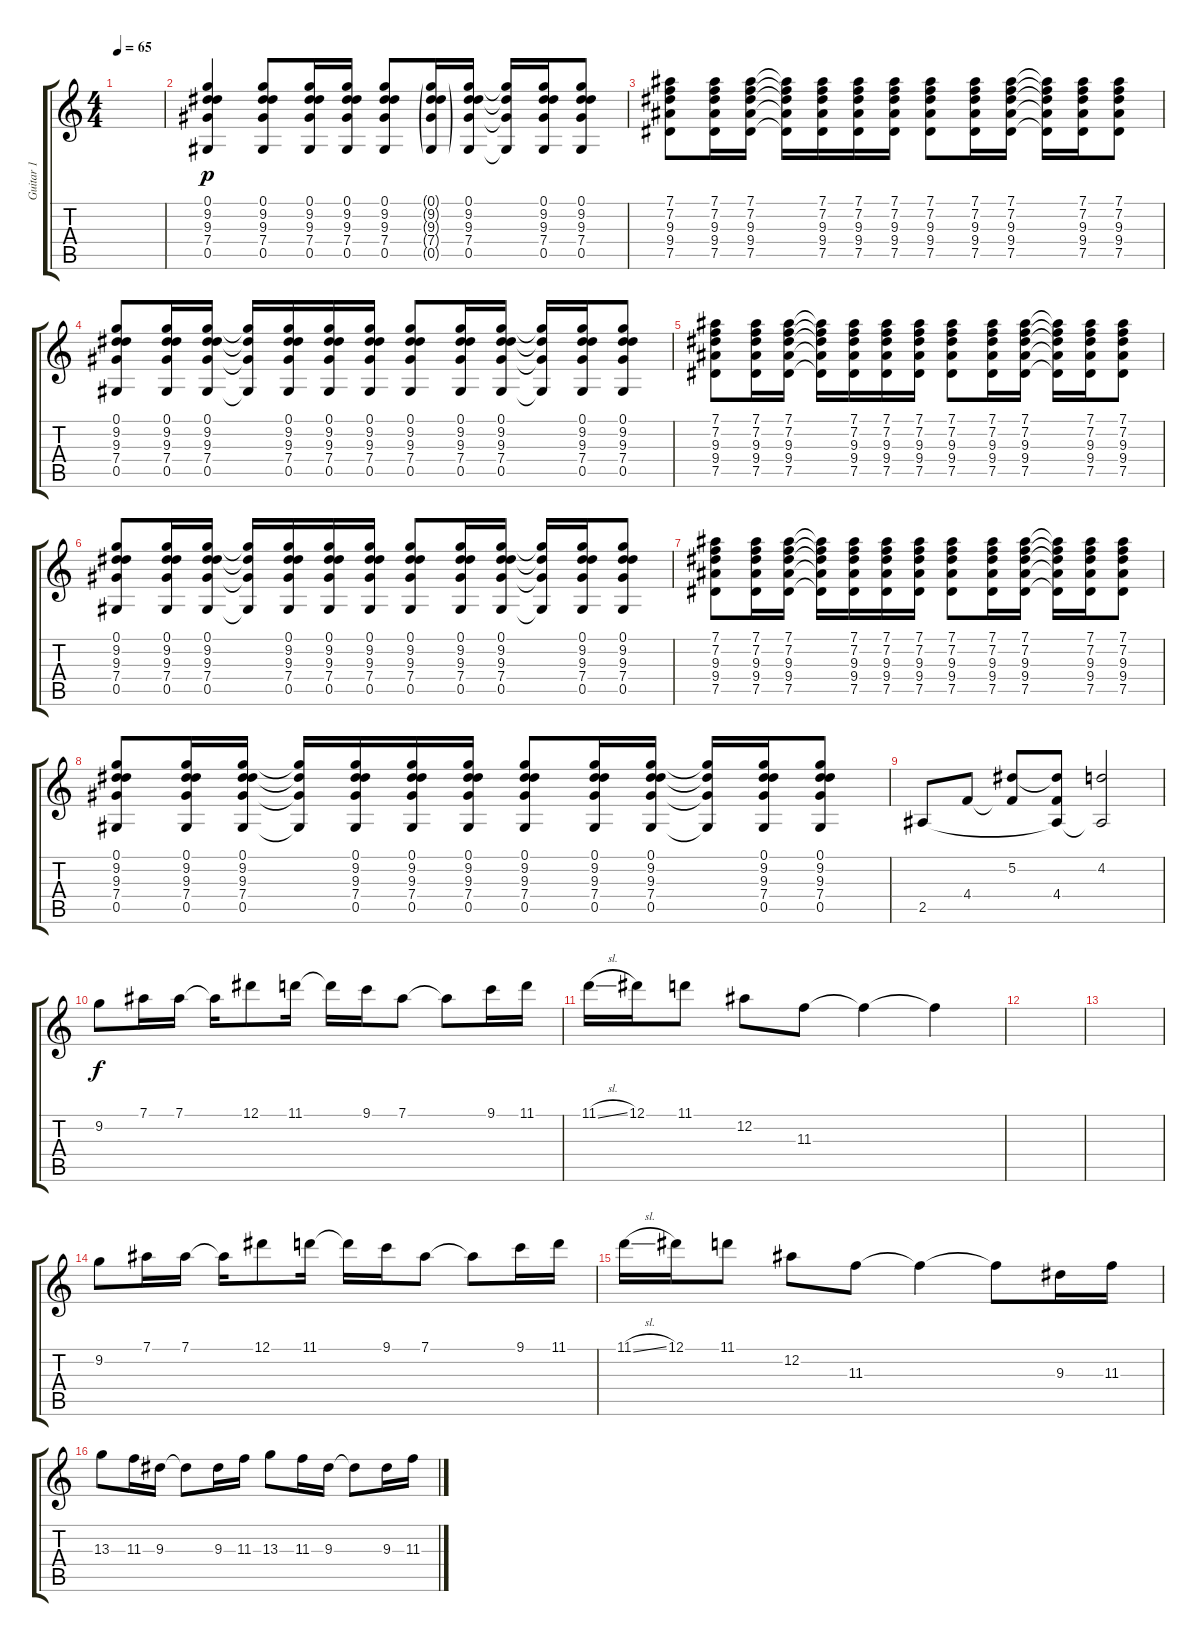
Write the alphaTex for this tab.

\track ("Guitar 1" "Guitar 1") {instrument acousticguitarsteel}
\staff {score tabs}
\tuning (Eb4 Bb3 Gb3 Db3 Ab2 Eb2) {hide}
\ts (4 4)
\tempo 65
\clef g2
\ks c
|
(0.1 9.2 9.3 7.4 0.5).4{dy p} (0.1 9.2 9.3 7.4 0.5).8 (0.1 9.2 9.3 7.4 0.5).16 (0.1 9.2 9.3 7.4 0.5).16 (0.1 9.2 9.3 7.4 0.5).8 (0.1{g} 9.2{g} 9.3{g} 7.4{g} 0.5{g}).16 (0.1 9.2 9.3 7.4 0.5).16 (9.2{t} 9.3{t} 7.4{t} 0.5{t}).16 (0.1 9.2 9.3 7.4 0.5).16 (0.1 9.2 9.3 7.4 0.5).8 |
(7.1 7.2 9.3 9.4 7.5).8 (7.1 7.2 9.3 9.4 7.5).16 (7.1 7.2 9.3 9.4 7.5).16 (7.1{t} 7.2{t} 9.3{t} 9.4{t} 7.5{t}).16 (7.1 7.2 9.3 9.4 7.5).16 (7.1 7.2 9.3 9.4 7.5).16 (7.1 7.2 9.3 9.4 7.5).16 (7.1 7.2 9.3 9.4 7.5).8 (7.1 7.2 9.3 9.4 7.5).16 (7.1 7.2 9.3 9.4 7.5).16 (7.1{t} 7.2{t} 9.3{t} 9.4{t} 7.5{t}).16 (7.1 7.2 9.3 9.4 7.5).16 (7.1 7.2 9.3 9.4 7.5).8 |
(0.1 9.2 9.3 7.4 0.5).8 (0.1 9.2 9.3 7.4 0.5).16 (0.1 9.2 9.3 7.4 0.5).16 (9.2{t} 9.3{t} 7.4{t} 0.5{t}).16 (0.1 9.2 9.3 7.4 0.5).16 (0.1 9.2 9.3 7.4 0.5).16 (0.1 9.2 9.3 7.4 0.5).16 (0.1 9.2 9.3 7.4 0.5).8 (0.1 9.2 9.3 7.4 0.5).16 (0.1 9.2 9.3 7.4 0.5).16 (9.2{t} 9.3{t} 7.4{t} 0.5{t}).16 (0.1 9.2 9.3 7.4 0.5).16 (0.1 9.2 9.3 7.4 0.5).8 |
(7.1 7.2 9.3 9.4 7.5).8 (7.1 7.2 9.3 9.4 7.5).16 (7.1 7.2 9.3 9.4 7.5).16 (7.1{t} 7.2{t} 9.3{t} 9.4{t} 7.5{t}).16 (7.1 7.2 9.3 9.4 7.5).16 (7.1 7.2 9.3 9.4 7.5).16 (7.1 7.2 9.3 9.4 7.5).16 (7.1 7.2 9.3 9.4 7.5).8 (7.1 7.2 9.3 9.4 7.5).16 (7.1 7.2 9.3 9.4 7.5).16 (7.1{t} 7.2{t} 9.3{t} 9.4{t} 7.5{t}).16 (7.1 7.2 9.3 9.4 7.5).16 (7.1 7.2 9.3 9.4 7.5).8 |
(0.1 9.2 9.3 7.4 0.5).8 (0.1 9.2 9.3 7.4 0.5).16 (0.1 9.2 9.3 7.4 0.5).16 (9.2{t} 9.3{t} 7.4{t} 0.5{t}).16 (0.1 9.2 9.3 7.4 0.5).16 (0.1 9.2 9.3 7.4 0.5).16 (0.1 9.2 9.3 7.4 0.5).16 (0.1 9.2 9.3 7.4 0.5).8 (0.1 9.2 9.3 7.4 0.5).16 (0.1 9.2 9.3 7.4 0.5).16 (9.2{t} 9.3{t} 7.4{t} 0.5{t}).16 (0.1 9.2 9.3 7.4 0.5).16 (0.1 9.2 9.3 7.4 0.5).8 |
(7.1 7.2 9.3 9.4 7.5).8 (7.1 7.2 9.3 9.4 7.5).16 (7.1 7.2 9.3 9.4 7.5).16 (7.1{t} 7.2{t} 9.3{t} 9.4{t} 7.5{t}).16 (7.1 7.2 9.3 9.4 7.5).16 (7.1 7.2 9.3 9.4 7.5).16 (7.1 7.2 9.3 9.4 7.5).16 (7.1 7.2 9.3 9.4 7.5).8 (7.1 7.2 9.3 9.4 7.5).16 (7.1 7.2 9.3 9.4 7.5).16 (7.1{t} 7.2{t} 9.3{t} 9.4{t} 7.5{t}).16 (7.1 7.2 9.3 9.4 7.5).16 (7.1 7.2 9.3 9.4 7.5).8 |
(0.1 9.2 9.3 7.4 0.5).8 (0.1 9.2 9.3 7.4 0.5).16 (0.1 9.2 9.3 7.4 0.5).16 (9.2{t} 9.3{t} 7.4{t} 0.5{t}).16 (0.1 9.2 9.3 7.4 0.5).16 (0.1 9.2 9.3 7.4 0.5).16 (0.1 9.2 9.3 7.4 0.5).16 (0.1 9.2 9.3 7.4 0.5).8 (0.1 9.2 9.3 7.4 0.5).16 (0.1 9.2 9.3 7.4 0.5).16 (9.2{t} 9.3{t} 7.4{t} 0.5{t}).16 (0.1 9.2 9.3 7.4 0.5).16 (0.1 9.2 9.3 7.4 0.5).8 |
2.5.8 4.4.8 (5.2 4.4{t}).8 (5.2{t} 4.4 2.5{t}).8 (4.2 2.5{t}).2 |
9.2.8{dy f} 7.1.16 7.1.16 7.1{t}.16 12.1.8 11.1.16 11.1{t}.16 9.1.16 7.1.8 7.1{t}.8 9.1.16 11.1.16 |
11.1{sl}.16 12.1.16 11.1.8 12.2.8 11.3.8 11.3{t}.4 11.3{t}.4 |
|
|
9.2.8 7.1.16 7.1.16 7.1{t}.16 12.1.8 11.1.16 11.1{t}.16 9.1.16 7.1.8 7.1{t}.8 9.1.16 11.1.16 |
11.1{sl}.16 12.1.16 11.1.8 12.2.8 11.3.8 11.3{t}.4 11.3{t}.8 9.3.16 11.3.16 |
13.3.8 11.3.16 9.3.16 9.3{t}.8 9.3.16 11.3.16 13.3.8 11.3.16 9.3.16 9.3{t}.8 9.3.16 11.3.16
